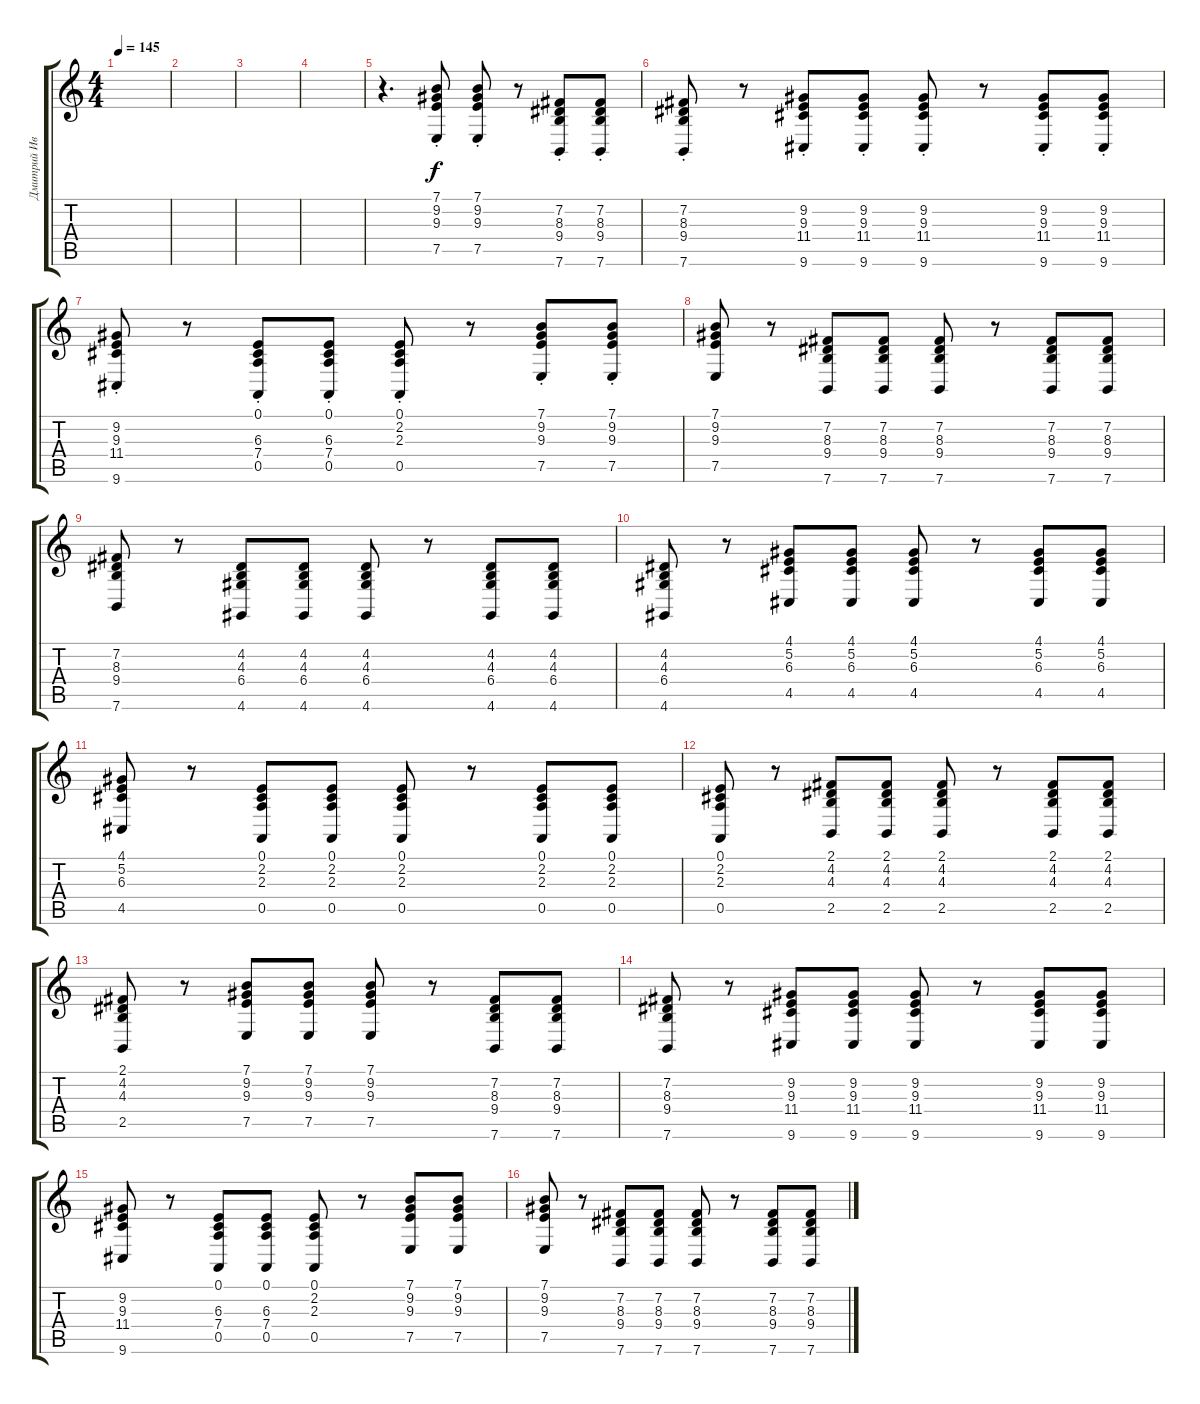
\track ("Дмитрий Иванов" "Дмитрий Ив") {instrument pizzicatostrings}
\staff {score tabs}
\tuning (E4 B3 G3 D3 A2 E2) {hide}
\ts (4 4)
\tempo 145
\clef g2
\ks c
|
|
|
|
r.4{d} (7.1{st} 9.2{st} 9.3{st} 7.5{st}).8 (7.1{st} 9.2{st} 9.3{st} 7.5{st}).8 r.8 (7.2{st} 8.3{st} 9.4{st} 7.6{st}).8 (7.2{st} 8.3{st} 9.4{st} 7.6{st}).8 |
(7.2{st} 8.3{st} 9.4{st} 7.6{st}).8 r.8 (9.2{st} 9.3 11.4{st} 9.6{st}).8 (9.2{st} 9.3{st} 11.4{st} 9.6{st}).8 (9.2{st} 9.3 11.4{st} 9.6{st}).8 r.8 (9.2{st} 9.3{st} 11.4{st} 9.6{st}).8 (9.2{st} 9.3{st} 11.4{st} 9.6{st}).8 |
(9.2{st} 9.3{st} 11.4{st} 9.6{st}).8 r.8 (0.1{st} 6.3{st} 7.4{st} 0.5{st}).8 (0.1{st} 6.3{st} 7.4{st} 0.5{st}).8 (0.1{st} 2.2{st} 2.3{st} 0.5{st}).8 r.8 (7.1{st} 9.2{st} 9.3{st} 7.5{st}).8 (7.1{st} 9.2{st} 9.3{st} 7.5{st}).8 |
(7.1 9.2 9.3 7.5).8 r.8 (7.2 8.3 9.4 7.6).8 (7.2 8.3 9.4 7.6).8 (7.2 8.3 9.4 7.6).8 r.8 (7.2 8.3 9.4 7.6).8 (7.2 8.3 9.4 7.6).8 |
(7.2 8.3 9.4 7.6).8 r.8 (4.2 4.3 6.4 4.6).8 (4.2 4.3 6.4 4.6).8 (4.2 4.3 6.4 4.6).8 r.8 (4.2 4.3 6.4 4.6).8 (4.2 4.3 6.4 4.6).8 |
(4.2 4.3 6.4 4.6).8 r.8 (4.1 5.2 6.3 4.5).8 (4.1 5.2 6.3 4.5).8 (4.1 5.2 6.3 4.5).8 r.8 (4.1 5.2 6.3 4.5).8 (4.1 5.2 6.3 4.5).8 |
(4.1 5.2 6.3 4.5).8 r.8 (0.1 2.2 2.3 0.5).8 (0.1 2.2 2.3 0.5).8 (0.1 2.2 2.3 0.5).8 r.8 (0.1 2.2 2.3 0.5).8 (0.1 2.2 2.3 0.5).8 |
(0.1 2.2 2.3 0.5).8 r.8 (2.1 4.2 4.3 2.5).8 (2.1 4.2 4.3 2.5).8 (2.1 4.2 4.3 2.5).8 r.8 (2.1 4.2 4.3 2.5).8 (2.1 4.2 4.3 2.5).8 |
(2.1 4.2 4.3 2.5).8 r.8 (7.1 9.2 9.3 7.5).8 (7.1 9.2 9.3 7.5).8 (7.1 9.2 9.3 7.5).8 r.8 (7.2 8.3 9.4 7.6).8 (7.2 8.3 9.4 7.6).8 |
(7.2 8.3 9.4 7.6).8 r.8 (9.2 9.3 11.4 9.6).8 (9.2 9.3 11.4 9.6).8 (9.2 9.3 11.4 9.6).8 r.8 (9.2 9.3 11.4 9.6).8 (9.2 9.3 11.4 9.6).8 |
(9.2 9.3 11.4 9.6).8 r.8 (0.1 6.3 7.4 0.5).8 (0.1 6.3 7.4 0.5).8 (0.1 2.2 2.3 0.5).8 r.8 (7.1 9.2 9.3 7.5).8 (7.1 9.2 9.3 7.5).8 |
(7.1 9.2 9.3 7.5).8 r.8 (7.2 8.3 9.4 7.6).8 (7.2 8.3 9.4 7.6).8 (7.2 8.3 9.4 7.6).8 r.8 (7.2 8.3 9.4 7.6).8 (7.2 8.3 9.4 7.6).8
